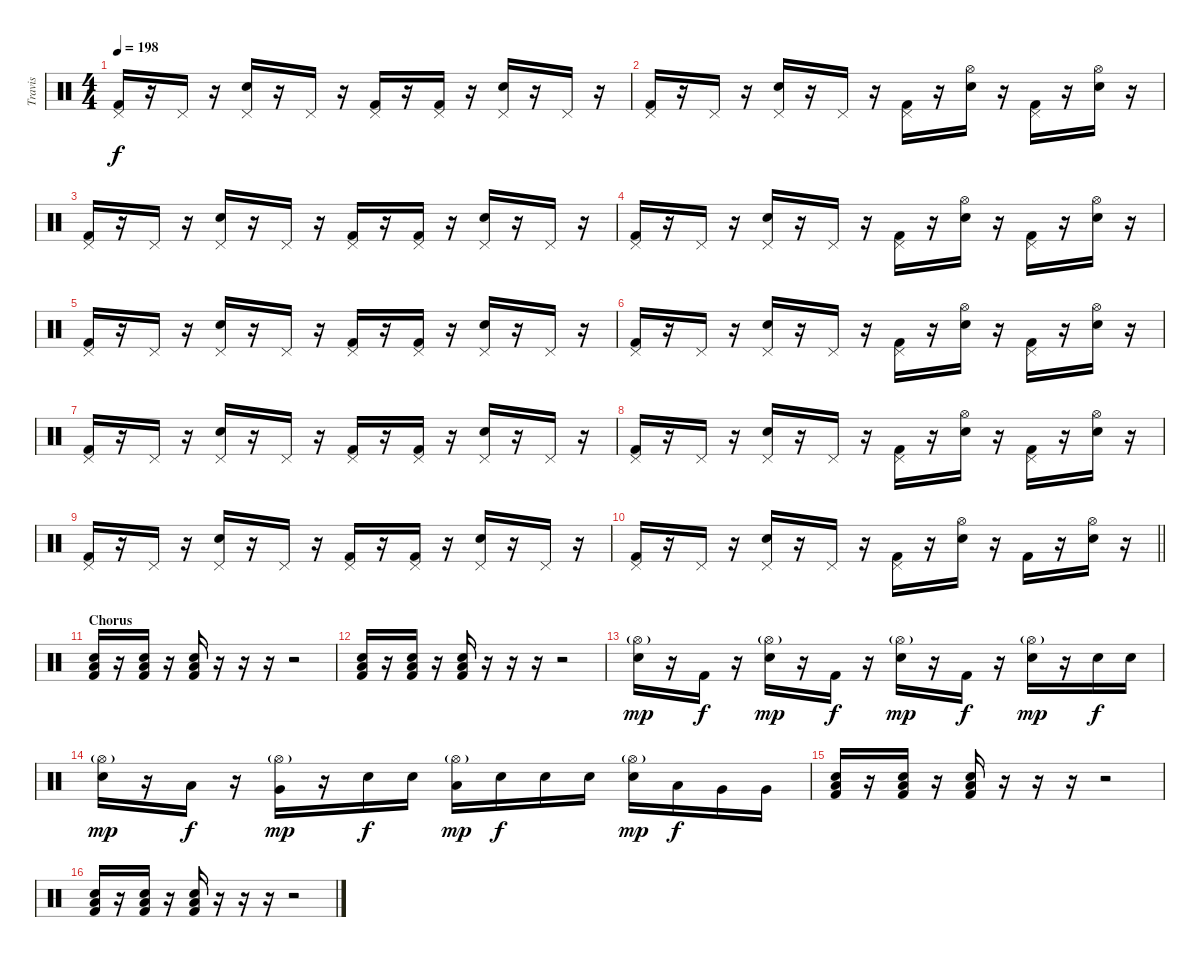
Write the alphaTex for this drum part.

\track ("Travis" "Travis") {instrument percussion}
\staff {score}
\articulation defaults
\ts (4 4)
\tempo 198
\clef neutral
\ks c
("Pedal Hi-Hat (hit)" "Kick (hit) 2").16{dy f} r.16 "Pedal Hi-Hat (hit)".16 r.16 ("Pedal Hi-Hat (hit)" "Snare (hit) 2").16 r.16 "Pedal Hi-Hat (hit)".16 r.16 ("Pedal Hi-Hat (hit)" "Kick (hit) 2").16 r.16 ("Pedal Hi-Hat (hit)" "Kick (hit) 2").16 r.16 ("Pedal Hi-Hat (hit)" "Snare (hit) 2").16 r.16 "Pedal Hi-Hat (hit)".16 r.16 |
("Pedal Hi-Hat (hit)" "Kick (hit) 2").16 r.16 "Pedal Hi-Hat (hit)".16 r.16 ("Pedal Hi-Hat (hit)" "Snare (hit) 2").16 r.16 "Pedal Hi-Hat (hit)".16 r.16 ("Pedal Hi-Hat (hit)" "Kick (hit) 2").16 r.16 ("Hi-Hat (open)" "Snare (hit) 2").16 r.16 ("Pedal Hi-Hat (hit)" "Kick (hit) 2").16 r.16 ("Hi-Hat (open)" "Snare (hit) 2").16 r.16 |
("Pedal Hi-Hat (hit)" "Kick (hit) 2").16 r.16 "Pedal Hi-Hat (hit)".16 r.16 ("Pedal Hi-Hat (hit)" "Snare (hit) 2").16 r.16 "Pedal Hi-Hat (hit)".16 r.16 ("Pedal Hi-Hat (hit)" "Kick (hit) 2").16 r.16 ("Pedal Hi-Hat (hit)" "Kick (hit) 2").16 r.16 ("Pedal Hi-Hat (hit)" "Snare (hit) 2").16 r.16 "Pedal Hi-Hat (hit)".16 r.16 |
("Pedal Hi-Hat (hit)" "Kick (hit) 2").16 r.16 "Pedal Hi-Hat (hit)".16 r.16 ("Pedal Hi-Hat (hit)" "Snare (hit) 2").16 r.16 "Pedal Hi-Hat (hit)".16 r.16 ("Pedal Hi-Hat (hit)" "Kick (hit) 2").16 r.16 ("Hi-Hat (open)" "Snare (hit) 2").16 r.16 ("Pedal Hi-Hat (hit)" "Kick (hit) 2").16 r.16 ("Hi-Hat (open)" "Snare (hit) 2").16 r.16 |
("Pedal Hi-Hat (hit)" "Kick (hit) 2").16 r.16 "Pedal Hi-Hat (hit)".16 r.16 ("Pedal Hi-Hat (hit)" "Snare (hit) 2").16 r.16 "Pedal Hi-Hat (hit)".16 r.16 ("Pedal Hi-Hat (hit)" "Kick (hit) 2").16 r.16 ("Pedal Hi-Hat (hit)" "Kick (hit) 2").16 r.16 ("Pedal Hi-Hat (hit)" "Snare (hit) 2").16 r.16 "Pedal Hi-Hat (hit)".16 r.16 |
("Pedal Hi-Hat (hit)" "Kick (hit) 2").16 r.16 "Pedal Hi-Hat (hit)".16 r.16 ("Pedal Hi-Hat (hit)" "Snare (hit) 2").16 r.16 "Pedal Hi-Hat (hit)".16 r.16 ("Pedal Hi-Hat (hit)" "Kick (hit) 2").16 r.16 ("Hi-Hat (open)" "Snare (hit) 2").16 r.16 ("Pedal Hi-Hat (hit)" "Kick (hit) 2").16 r.16 ("Hi-Hat (open)" "Snare (hit) 2").16 r.16 |
("Pedal Hi-Hat (hit)" "Kick (hit) 2").16 r.16 "Pedal Hi-Hat (hit)".16 r.16 ("Pedal Hi-Hat (hit)" "Snare (hit) 2").16 r.16 "Pedal Hi-Hat (hit)".16 r.16 ("Pedal Hi-Hat (hit)" "Kick (hit) 2").16 r.16 ("Pedal Hi-Hat (hit)" "Kick (hit) 2").16 r.16 ("Pedal Hi-Hat (hit)" "Snare (hit) 2").16 r.16 "Pedal Hi-Hat (hit)".16 r.16 |
("Pedal Hi-Hat (hit)" "Kick (hit) 2").16 r.16 "Pedal Hi-Hat (hit)".16 r.16 ("Pedal Hi-Hat (hit)" "Snare (hit) 2").16 r.16 "Pedal Hi-Hat (hit)".16 r.16 ("Pedal Hi-Hat (hit)" "Kick (hit) 2").16 r.16 ("Hi-Hat (open)" "Snare (hit) 2").16 r.16 ("Pedal Hi-Hat (hit)" "Kick (hit) 2").16 r.16 ("Hi-Hat (open)" "Snare (hit) 2").16 r.16 |
("Pedal Hi-Hat (hit)" "Kick (hit) 2").16 r.16 "Pedal Hi-Hat (hit)".16 r.16 ("Pedal Hi-Hat (hit)" "Snare (hit) 2").16 r.16 "Pedal Hi-Hat (hit)".16 r.16 ("Pedal Hi-Hat (hit)" "Kick (hit) 2").16 r.16 ("Pedal Hi-Hat (hit)" "Kick (hit) 2").16 r.16 ("Pedal Hi-Hat (hit)" "Snare (hit) 2").16 r.16 "Pedal Hi-Hat (hit)".16 r.16 |
\barLineRight lightlight
("Pedal Hi-Hat (hit)" "Kick (hit) 2").16 r.16 "Pedal Hi-Hat (hit)".16 r.16 ("Pedal Hi-Hat (hit)" "Snare (hit) 2").16 r.16 "Pedal Hi-Hat (hit)".16 r.16 ("Pedal Hi-Hat (hit)" "Kick (hit) 2").16 r.16 ("Hi-Hat (open)" "Snare (hit) 2").16 r.16 "Kick (hit) 2".16 r.16 ("Hi-Hat (open)" "Snare (hit) 2").16 r.16 |
\section ("" "Chorus")
("Snare (hit) 2" "Low Tom (hit)" "Kick (hit) 2").16 r.16 ("Snare (hit) 2" "Low Tom (hit)" "Kick (hit) 2").16 r.16 ("Snare (hit) 2" "Low Tom (hit)" "Kick (hit) 2").16 r.16 r.16 r.16 r.2 |
("Snare (hit) 2" "Low Tom (hit)" "Kick (hit) 2").16 r.16 ("Snare (hit) 2" "Low Tom (hit)" "Kick (hit) 2").16 r.16 ("Snare (hit) 2" "Low Tom (hit)" "Kick (hit) 2").16 r.16 r.16 r.16 r.2 |
("Hi-Hat (open)"{g} "Snare (hit) 2").16{dy mp} r.16 "Kick (hit) 2".16{dy f} r.16 ("Hi-Hat (open)"{g} "Snare (hit) 2").16{dy mp} r.16 "Kick (hit) 2".16{dy f} r.16 ("Hi-Hat (open)"{g} "Snare (hit) 2").16{dy mp} r.16 "Kick (hit) 2".16{dy f} r.16 ("Hi-Hat (open)"{g} "Snare (hit) 2").16{dy mp} r.16 "Snare (hit) 2".16{dy f} "Snare (hit) 2".16 |
("Hi-Hat (open)"{g} "Snare (hit) 2").16{dy mp} r.16 "Low Tom (hit)".16{dy f} r.16 ("Hi-Hat (open)"{g} "Very Low Tom (hit)").16{dy mp} r.16 "Snare (hit) 2".16{dy f} "Snare (hit) 2".16 ("Hi-Hat (open)"{g} "Low Tom (hit)").16{dy mp} "Snare (hit) 2".16{dy f} "Snare (hit) 2".16 "Snare (hit) 2".16 ("Hi-Hat (open)"{g} "Snare (hit) 2").16{dy mp} "Low Tom (hit)".16{dy f} "Very Low Tom (hit)".16 "Very Low Tom (hit)".16 |
("Snare (hit) 2" "Low Tom (hit)" "Kick (hit) 2").16 r.16 ("Snare (hit) 2" "Low Tom (hit)" "Kick (hit) 2").16 r.16 ("Snare (hit) 2" "Low Tom (hit)" "Kick (hit) 2").16 r.16 r.16 r.16 r.2 |
("Snare (hit) 2" "Low Tom (hit)" "Kick (hit) 2").16 r.16 ("Snare (hit) 2" "Low Tom (hit)" "Kick (hit) 2").16 r.16 ("Snare (hit) 2" "Low Tom (hit)" "Kick (hit) 2").16 r.16 r.16 r.16 r.2
